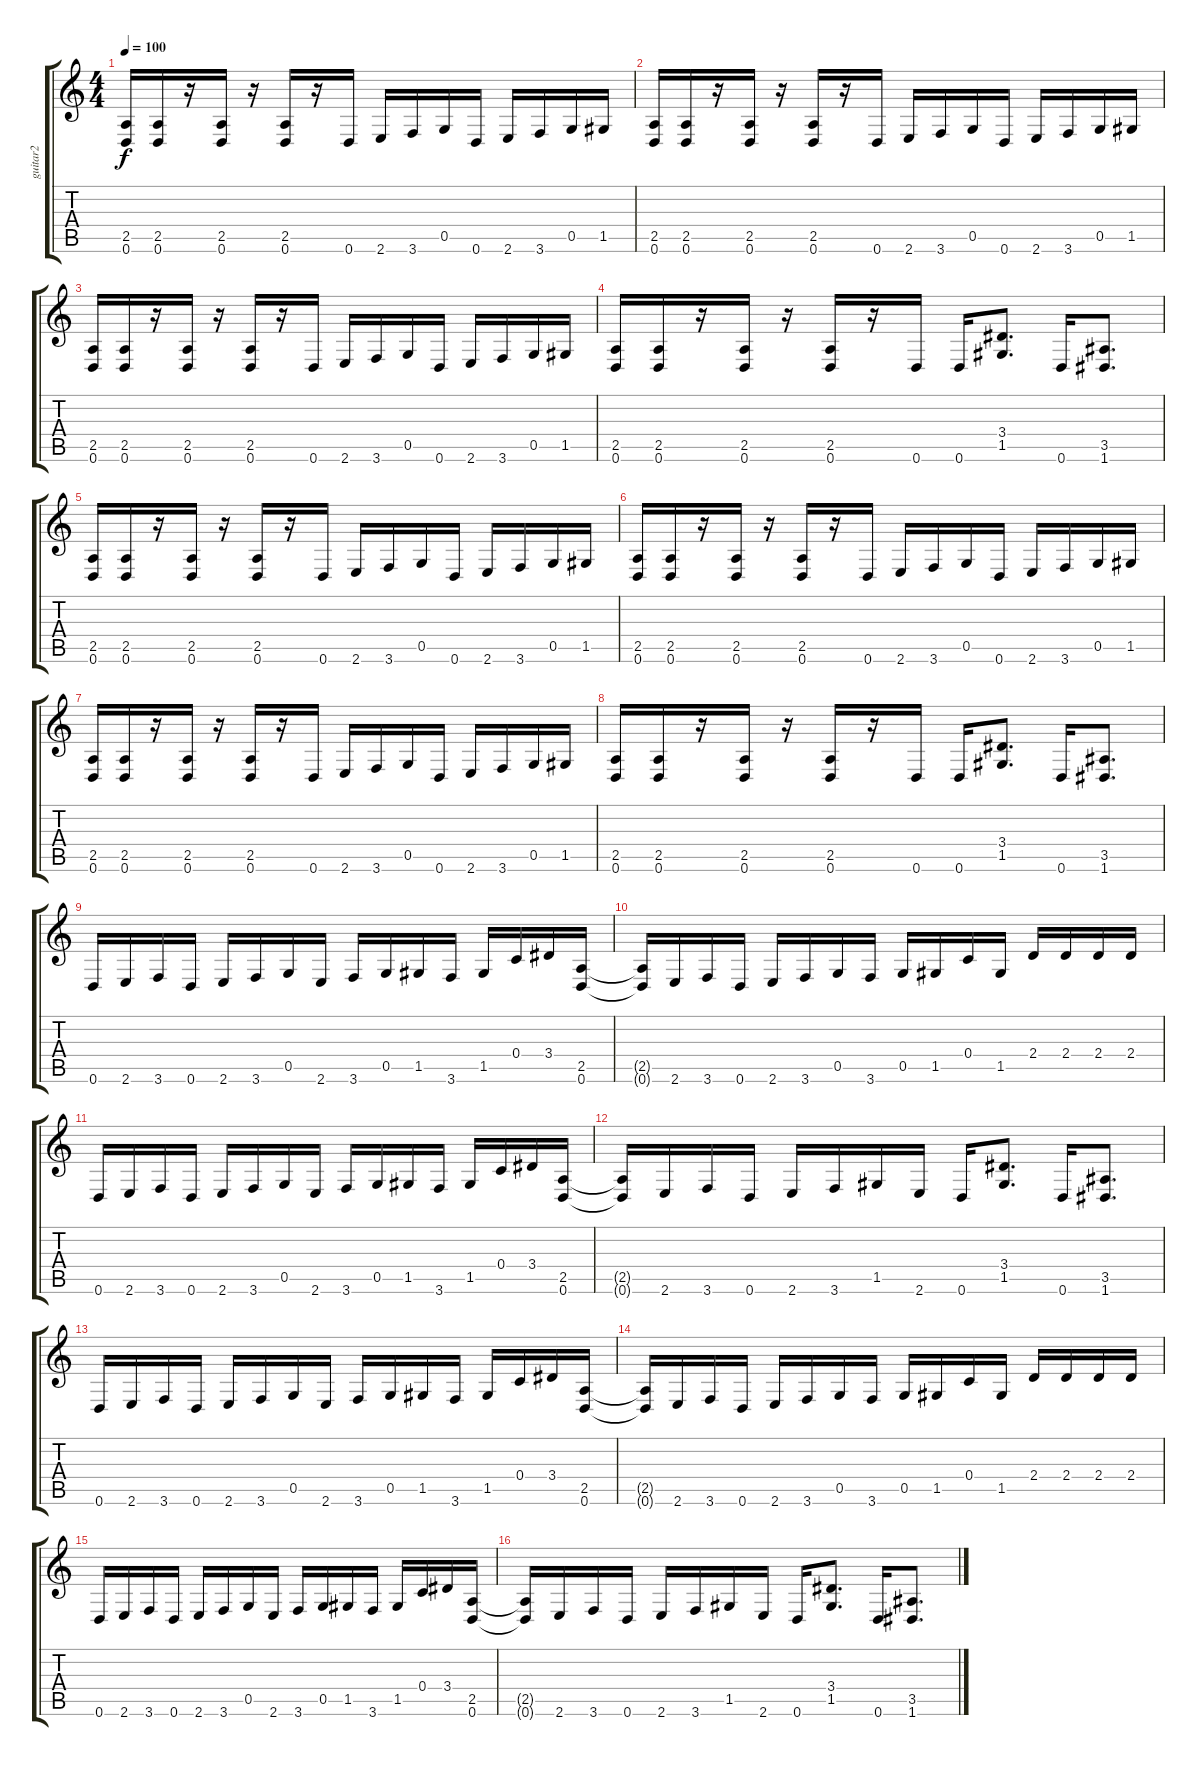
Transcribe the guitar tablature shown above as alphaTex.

\track ("guitar2" "guitar2") {instrument distortionguitar}
\staff {score tabs}
\tuning (D4 A3 F3 C3 G2 D2) {hide}
\ts (4 4)
\tempo 100
\clef g2
\ks c
(2.5 0.6).16{dy f} (2.5 0.6).16 r.16 (2.5 0.6).16 r.16 (2.5 0.6).16 r.16 0.6.16 2.6.16 3.6.16 0.5.16 0.6.16 2.6.16 3.6.16 0.5.16 1.5.16 |
(2.5 0.6).16 (2.5 0.6).16 r.16 (2.5 0.6).16 r.16 (2.5 0.6).16 r.16 0.6.16 2.6.16 3.6.16 0.5.16 0.6.16 2.6.16 3.6.16 0.5.16 1.5.16 |
(2.5 0.6).16 (2.5 0.6).16 r.16 (2.5 0.6).16 r.16 (2.5 0.6).16 r.16 0.6.16 2.6.16 3.6.16 0.5.16 0.6.16 2.6.16 3.6.16 0.5.16 1.5.16 |
(2.5 0.6).16 (2.5 0.6).16 r.16 (2.5 0.6).16 r.16 (2.5 0.6).16 r.16 0.6.16 0.6.16 (3.4 1.5).8{d} 0.6.16 (3.5 1.6).8{d} |
(2.5 0.6).16 (2.5 0.6).16 r.16 (2.5 0.6).16 r.16 (2.5 0.6).16 r.16 0.6.16 2.6.16 3.6.16 0.5.16 0.6.16 2.6.16 3.6.16 0.5.16 1.5.16 |
(2.5 0.6).16 (2.5 0.6).16 r.16 (2.5 0.6).16 r.16 (2.5 0.6).16 r.16 0.6.16 2.6.16 3.6.16 0.5.16 0.6.16 2.6.16 3.6.16 0.5.16 1.5.16 |
(2.5 0.6).16 (2.5 0.6).16 r.16 (2.5 0.6).16 r.16 (2.5 0.6).16 r.16 0.6.16 2.6.16 3.6.16 0.5.16 0.6.16 2.6.16 3.6.16 0.5.16 1.5.16 |
(2.5 0.6).16 (2.5 0.6).16 r.16 (2.5 0.6).16 r.16 (2.5 0.6).16 r.16 0.6.16 0.6.16 (3.4 1.5).8{d} 0.6.16 (3.5 1.6).8{d} |
0.6.16 2.6.16 3.6.16 0.6.16 2.6.16 3.6.16 0.5.16 2.6.16 3.6.16 0.5.16 1.5.16 3.6.16 1.5.16 0.4.16 3.4.16 (2.5 0.6).16 |
(2.5{t} 0.6{t}).16 2.6.16 3.6.16 0.6.16 2.6.16 3.6.16 0.5.16 3.6.16 0.5.16 1.5.16 0.4.16 1.5.16 2.4.16 2.4.16 2.4.16 2.4.16 |
0.6.16 2.6.16 3.6.16 0.6.16 2.6.16 3.6.16 0.5.16 2.6.16 3.6.16 0.5.16 1.5.16 3.6.16 1.5.16 0.4.16 3.4.16 (2.5 0.6).16 |
(2.5{t} 0.6{t}).16 2.6.16 3.6.16 0.6.16 2.6.16 3.6.16 1.5.16 2.6.16 0.6.16 (3.4 1.5).8{d} 0.6.16 (3.5 1.6).8{d} |
0.6.16 2.6.16 3.6.16 0.6.16 2.6.16 3.6.16 0.5.16 2.6.16 3.6.16 0.5.16 1.5.16 3.6.16 1.5.16 0.4.16 3.4.16 (2.5 0.6).16 |
(2.5{t} 0.6{t}).16 2.6.16 3.6.16 0.6.16 2.6.16 3.6.16 0.5.16 3.6.16 0.5.16 1.5.16 0.4.16 1.5.16 2.4.16 2.4.16 2.4.16 2.4.16 |
0.6.16 2.6.16 3.6.16 0.6.16 2.6.16 3.6.16 0.5.16 2.6.16 3.6.16 0.5.16 1.5.16 3.6.16 1.5.16 0.4.16 3.4.16 (2.5 0.6).16 |
(2.5{t} 0.6{t}).16 2.6.16 3.6.16 0.6.16 2.6.16 3.6.16 1.5.16 2.6.16 0.6.16 (3.4 1.5).8{d} 0.6.16 (3.5 1.6).8{d}
